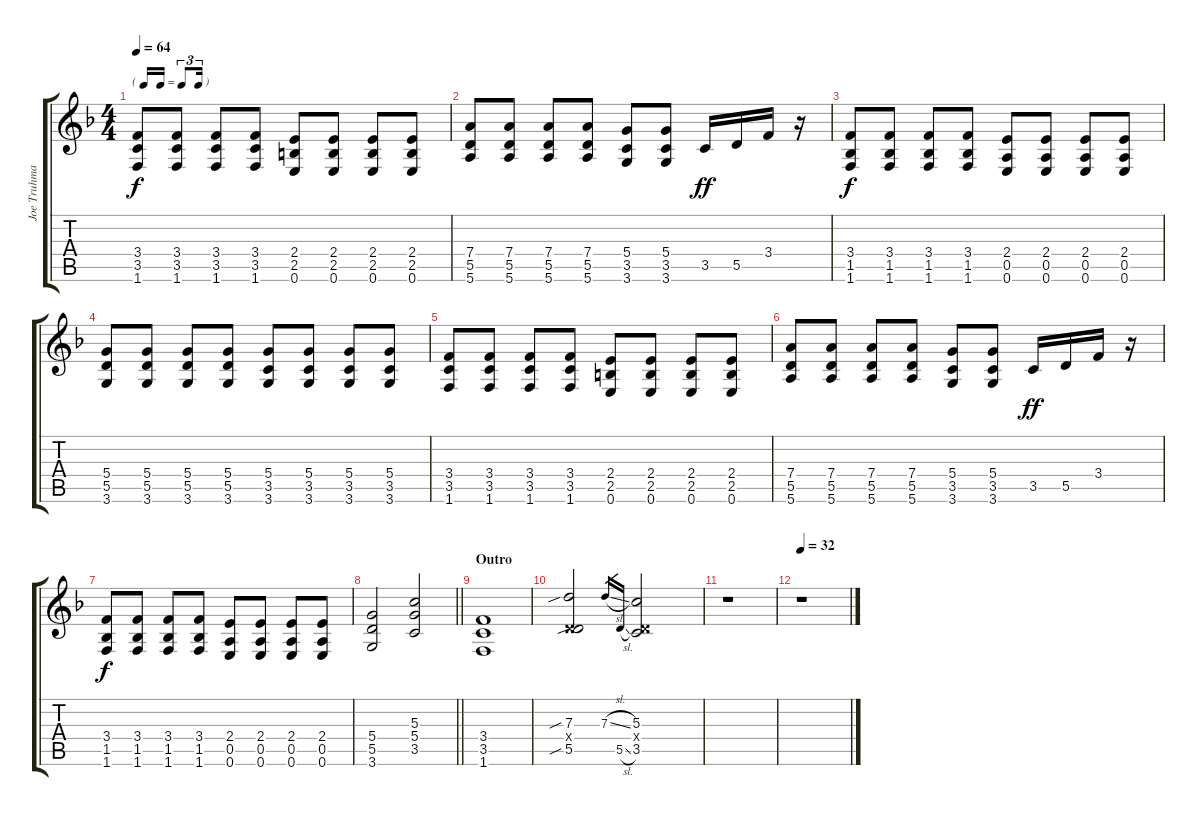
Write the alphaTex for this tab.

\track ("Joe Truhman" "Joe Truhma") {instrument distortionguitar}
\staff {score tabs}
\tuning (E4 B3 G3 D3 A2 E2) {hide}
\ts (4 4)
\tf triplet16th
\tempo 64
\clef g2
\ks f
(3.4 3.5 1.6).8{dy f} (3.4 3.5 1.6).8 (3.4 3.5 1.6).8 (3.4 3.5 1.6).8 (2.4 2.5 0.6).8 (2.4 2.5 0.6).8 (2.4 2.5 0.6).8 (2.4 2.5 0.6).8 |
(7.4 5.5 5.6).8 (7.4 5.5 5.6).8 (7.4 5.5 5.6).8 (7.4 5.5 5.6).8 (5.4 3.5 3.6).8 (5.4 3.5 3.6).8 3.5.16{dy ff} 5.5.16 3.4.16 r.16 |
(3.4 1.5 1.6).8{dy f} (3.4 1.5 1.6).8 (3.4 1.5 1.6).8 (3.4 1.5 1.6).8 (2.4 0.5 0.6).8 (2.4 0.5 0.6).8 (2.4 0.5 0.6).8 (2.4 0.5 0.6).8 |
(5.4 5.5 3.6).8 (5.4 5.5 3.6).8 (5.4 5.5 3.6).8 (5.4 5.5 3.6).8 (5.4 3.5 3.6).8 (5.4 3.5 3.6).8 (5.4 3.5 3.6).8 (5.4 3.5 3.6).8 |
(3.4 3.5 1.6).8 (3.4 3.5 1.6).8 (3.4 3.5 1.6).8 (3.4 3.5 1.6).8 (2.4 2.5 0.6).8 (2.4 2.5 0.6).8 (2.4 2.5 0.6).8 (2.4 2.5 0.6).8 |
(7.4 5.5 5.6).8 (7.4 5.5 5.6).8 (7.4 5.5 5.6).8 (7.4 5.5 5.6).8 (5.4 3.5 3.6).8 (5.4 3.5 3.6).8 3.5.16{dy ff} 5.5.16 3.4.16 r.16 |
(3.4 1.5 1.6).8{dy f} (3.4 1.5 1.6).8 (3.4 1.5 1.6).8 (3.4 1.5 1.6).8 (2.4 0.5 0.6).8 (2.4 0.5 0.6).8 (2.4 0.5 0.6).8 (2.4 0.5 0.6).8 |
\barLineRight lightlight
(5.4 5.5 3.6).2 (5.3 5.4 3.5).2 |
\section ("" "Outro")
(3.4 3.5 1.6).1{volume 0} |
(7.3{sib} 0.4{x} 5.5{sib}).2 7.3{sl}.16{gr} 5.5{sl}.16{gr} (5.3 0.4{x} 3.5).2 |
r.1 |
\tempo 32
r.1
